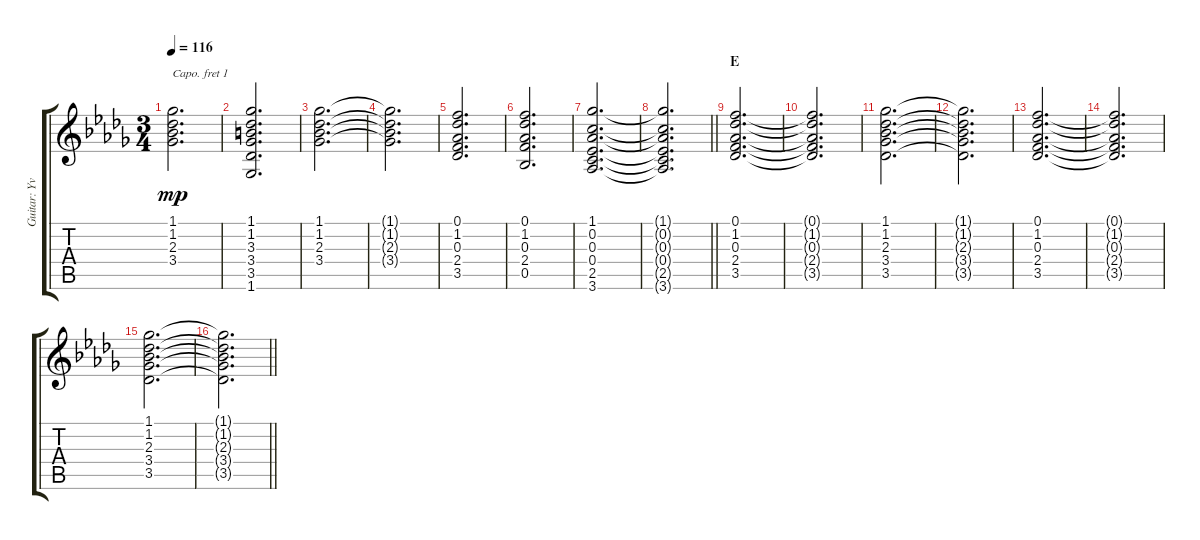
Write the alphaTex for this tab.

\track ("Guitar: Yves" "Guitar: Yv") {instrument acousticguitarsteel}
\staff {score tabs}
\capo 1
\tuning (E4 B3 G3 D3 A2 E2) {hide}
\ts (3 4)
\tempo 116
\clef g2
\ks db
(1.1 1.2 2.3 3.4).2{d dy mp} |
(1.1 1.2 3.3 3.4 3.5 1.6).2{d} |
(1.1 1.2 2.3 3.4).2{d} |
(1.1{t} 1.2{t} 2.3{t} 3.4{t}).2{d} |
(0.1 1.2 0.3 2.4 3.5).2{d} |
(0.1 1.2 0.3 2.4 0.5).2{d} |
(1.1 0.2 0.3 0.4 2.5 3.6).2{d} |
\barLineRight lightlight
(1.1{t} 0.2{t} 0.3{t} 0.4{t} 2.5{t} 3.6{t}).2{d} |
\section ("" "E")
(0.1 1.2 0.3 2.4 3.5).2{d} |
(0.1{t} 1.2{t} 0.3{t} 2.4{t} 3.5{t}).2{d} |
(1.1 1.2 2.3 3.4 3.5).2{d} |
(1.1{t} 1.2{t} 2.3{t} 3.4{t} 3.5{t}).2{d} |
(0.1 1.2 0.3 2.4 3.5).2{d} |
(0.1{t} 1.2{t} 0.3{t} 2.4{t} 3.5{t}).2{d} |
(1.1 1.2 2.3 3.4 3.5).2{d} |
\barLineRight lightlight
(1.1{t} 1.2{t} 2.3{t} 3.4{t} 3.5{t}).2{d}
